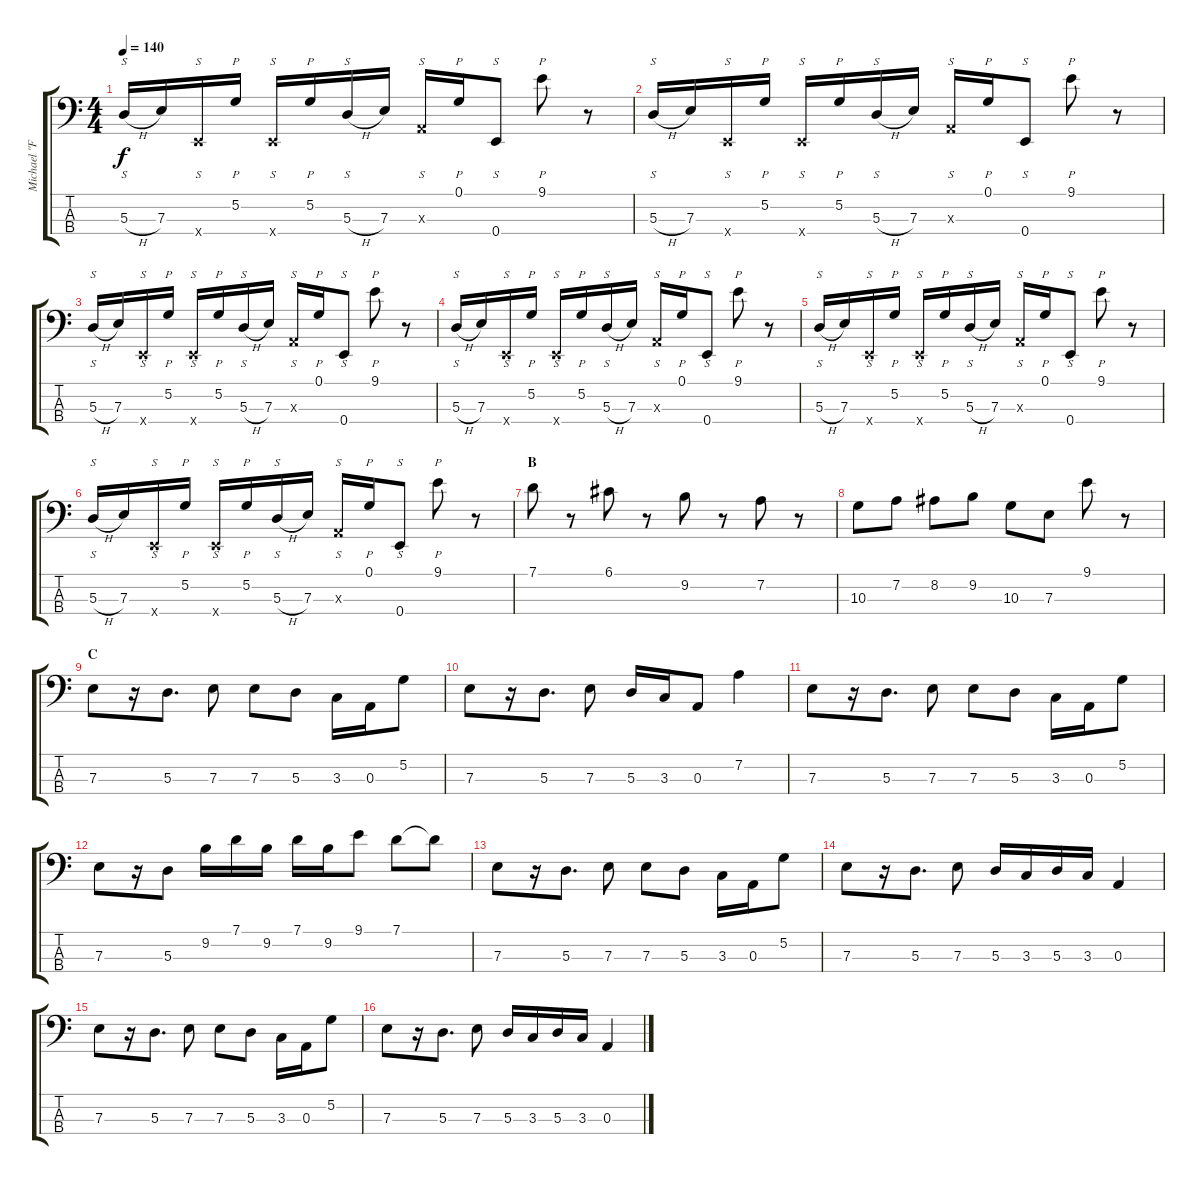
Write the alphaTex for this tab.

\track ("Michael \"Flea\" Balzary" "Michael \"F") {instrument slapbass1}
\staff {score tabs}
\tuning (G2 D2 A1 E1) {hide}
\ts (4 4)
\tempo 140
\clef f4
\ks c
5.3{h}.16{s dy f} 7.3.16 0.4{x}.16{s} 5.2.16{p} 0.4{x}.16{s} 5.2.16{p} 5.3{h}.16{s} 7.3.16 0.3{x}.16{s} 0.1.16{p} 0.4.8{s} 9.1.8{p} r.8 |
5.3{h}.16{s} 7.3.16 0.4{x}.16{s} 5.2.16{p} 0.4{x}.16{s} 5.2.16{p} 5.3{h}.16{s} 7.3.16 0.3{x}.16{s} 0.1.16{p} 0.4.8{s} 9.1.8{p} r.8 |
5.3{h}.16{s} 7.3.16 0.4{x}.16{s} 5.2.16{p} 0.4{x}.16{s} 5.2.16{p} 5.3{h}.16{s} 7.3.16 0.3{x}.16{s} 0.1.16{p} 0.4.8{s} 9.1.8{p} r.8 |
5.3{h}.16{s} 7.3.16 0.4{x}.16{s} 5.2.16{p} 0.4{x}.16{s} 5.2.16{p} 5.3{h}.16{s} 7.3.16 0.3{x}.16{s} 0.1.16{p} 0.4.8{s} 9.1.8{p} r.8 |
5.3{h}.16{s} 7.3.16 0.4{x}.16{s} 5.2.16{p} 0.4{x}.16{s} 5.2.16{p} 5.3{h}.16{s} 7.3.16 0.3{x}.16{s} 0.1.16{p} 0.4.8{s} 9.1.8{p} r.8 |
5.3{h}.16{s} 7.3.16 0.4{x}.16{s} 5.2.16{p} 0.4{x}.16{s} 5.2.16{p} 5.3{h}.16{s} 7.3.16 0.3{x}.16{s} 0.1.16{p} 0.4.8{s} 9.1.8{p} r.8 |
\section ("" "B")
7.1.8 r.8 6.1.8 r.8 9.2.8 r.8 7.2.8 r.8 |
10.3.8 7.2.8 8.2.8 9.2.8 10.3.8 7.3.8 9.1.8 r.8 |
\section ("" "C")
7.3.8 r.16 5.3.8{d} 7.3.8 7.3.8 5.3.8 3.3.16 0.3.16 5.2.8 |
7.3.8 r.16 5.3.8{d} 7.3.8 5.3.16 3.3.16 0.3.8 7.2.4 |
7.3.8 r.16 5.3.8{d} 7.3.8 7.3.8 5.3.8 3.3.16 0.3.16 5.2.8 |
7.3.8 r.16 5.3.8 9.2.16 7.1.16 9.2.16 7.1.16 9.2.16 9.1.8 7.1.8 7.1{t}.8 |
7.3.8 r.16 5.3.8{d} 7.3.8 7.3.8 5.3.8 3.3.16 0.3.16 5.2.8 |
7.3.8 r.16 5.3.8{d} 7.3.8 5.3.16 3.3.16 5.3.16 3.3.16 0.3.4 |
7.3.8 r.16 5.3.8{d} 7.3.8 7.3.8 5.3.8 3.3.16 0.3.16 5.2.8 |
7.3.8 r.16 5.3.8{d} 7.3.8 5.3.16 3.3.16 5.3.16 3.3.16 0.3.4
